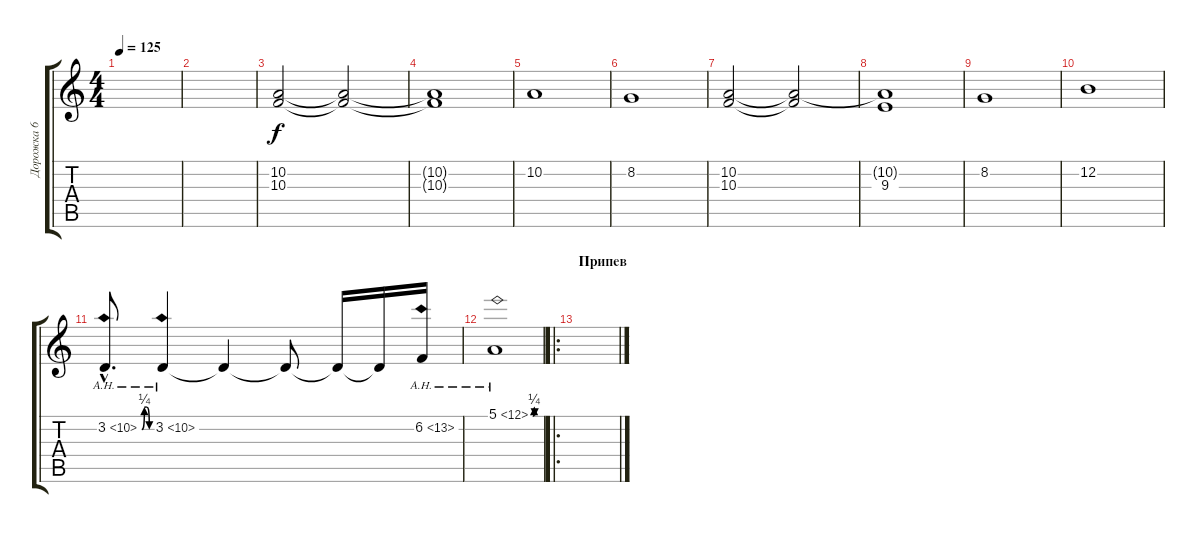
\track ("Дорожка 6" "Дорожка 6") {instrument synthstrings1}
\staff {score tabs}
\tuning (E4 B3 G3 D3 A2 E2) {hide}
\ts (4 4)
\tempo 125
\clef g2
\ks c
|
|
(10.2 10.3).2 (10.2{t} 10.3{t}).2 |
(10.2{t} 10.3{t}).1 |
10.2.1 |
8.2.1 |
(10.2 10.3).2 (10.2{t} 10.3{t}).2 |
(10.2{t} 9.3).1 |
8.2.1 |
12.2.1 |
3.2{be (custom 0 0 15 1 30 1 45 0 60 0) ah 7 hac}.8{d volume 12 instrument recorder} 3.2{ah 7}.4 3.2{t}.4 3.2{t}.8 3.2{t}.16 3.2{t}.16 6.2{ah 7}.16 |
5.1{be (custom 0 0 10 1 15 0 20 0 60 0) ah 7}.1 |
\ro
\section ("" "Припев")
